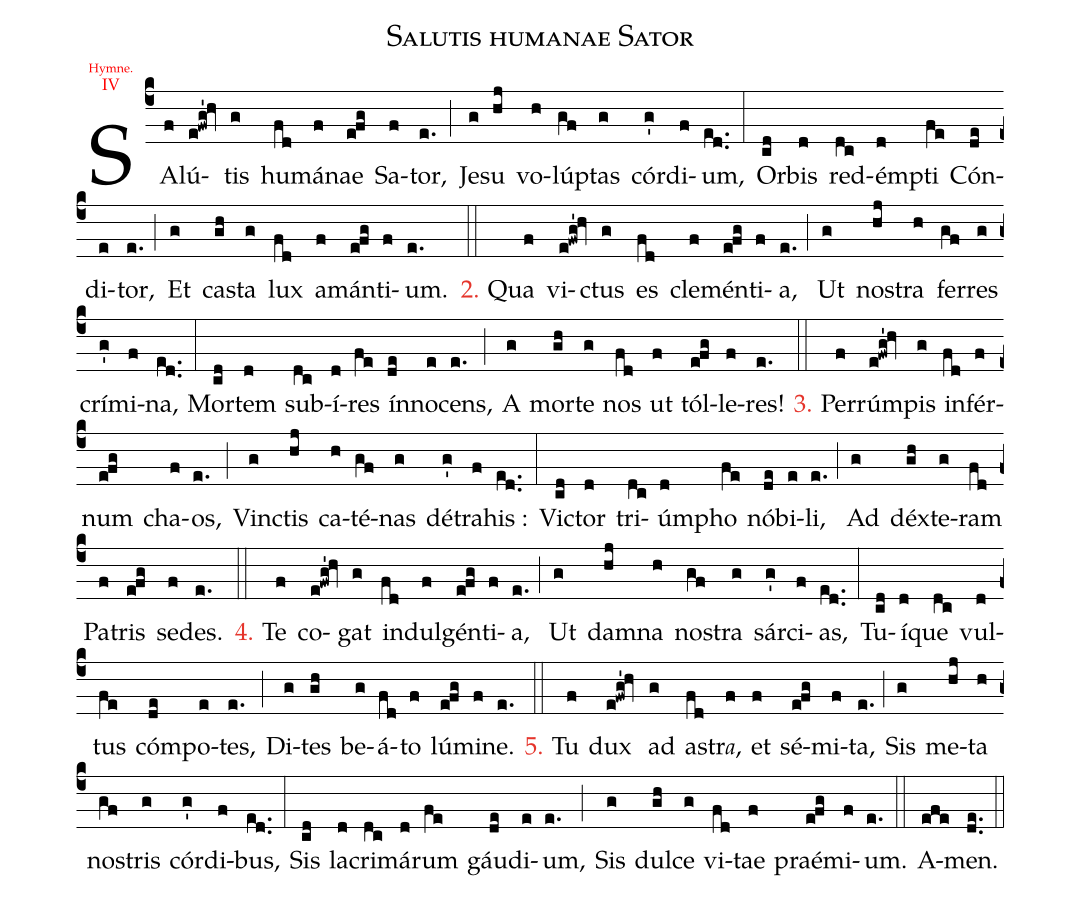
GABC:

name:Salutis humanae Sator;
office-part:Hymnus;
annotation: {\color{red}\tiny Hymne.};
annotation: {\color{red}\scriptsize IV};
%%
(c4) SA(f)lú(e!fwg'!hv)tis(g) hu(fd)má(f)nae(efg) Sa(f)tor,(e.) (;) Je(g)su(hj) vo(h)lú(gf)ptas(g) cór(g')di(f)um,(ed..) (:) Or(cd)bis(d) red(dc)ém(d)pti(fe) Cón(de)di(e)tor,(e.) (;) Et(g) ca(gh)sta(g) lux(fd) a(f)mán(efg)ti(f)um.(e.) (::)
<c>2.</c> Qua(f) vi(e!fwg'!hv)ctus(g) es(fd) cle(f)mén(efg)ti(f)a,(e.) (;) Ut(g) no(hj)stra(h) fer(gf)res(g) crí(g')mi(f)na,(ed..) (:) Mor(cd)tem(d) sub(dc)í(d)res(fe) ín(de)no(e)cens,(e.) (;) A(g) mor(gh)te(g) nos(fd) ut(f) tól(efg)le(f)res!(e.) (::)
<c>3.</c> Per(f)rúm(e!fwg'!hv)pis(g) in(fd)fér(f)num(efg) cha(f)os,(e.) (;) Vin(g)ctis(hj) ca(h)té(gf)nas(g) dé(g')tra(f)his :(ed..) (:) Vi(cd)ctor(d) tri(dc)úm(d)pho(fe) nó(de)bi(e)li,(e.) (;) Ad(g) déx(gh)te(g)ram(fd) Pa(f)tris(efg) se(f)des.(e.) (::)
<c>4.</c> Te(f) co(e!fwg'!hv)gat(g) in(fd)dul(f)gén(efg)ti(f)a,(e.) (;) Ut(g) da(hj)mna(h) no(gf)stra(g) sár(g')ci(f)as,(ed..) (:) Tu(cd)í(d)que(dc) vul(d)tus(fe) cóm(de)po(e)tes,(e.) (;) Di(g)tes(gh) be(g)á(fd)to(f) lú(efg)mi(f)ne.(e.) (::)
<c>5.</c> Tu(f) dux(e!fwg'!hv) ad(g) a(fd)str{<e>a</e>},(f) et(f) sé(efg)mi(f)ta,(e.) (;) Sis(g) me(hj)ta(h) no(gf)stris(g) cór(g')di(f)bus,(ed..) (:) Sis(cd) la(d)cri(dc)má(d)rum(fe) gáu(de)di(e)um,(e.) (;) Sis(g) dul(gh)ce(g) vi(fd)tae(f) praé(efg)mi(f)um.(e.) (::)
A(efe)men.(de..) (::) (Z-)
%<c><sp>V/</sp>.</c> A(h)scén(h)dit(h) De(h)us(h) in(h) ju(h)bi(h)la(h)ti(h)ó(hi)ne,(h'_) (,) al(h)le(fe)lú(f_h){ia}.(hiH'Ghih.ghG'FE'fggf.0) (::) (Z-)
%<c><sp>R/</sp>.</c> Et(h) Dó(h)mi(h)nus(h) in(h) vo(h)ce(h) tu(hi)bae,(h'_) (,) al(h)le(fe)lú(f_h){ia}.(hiH'Ghih.ghG'FE'fggf.0) (::)
